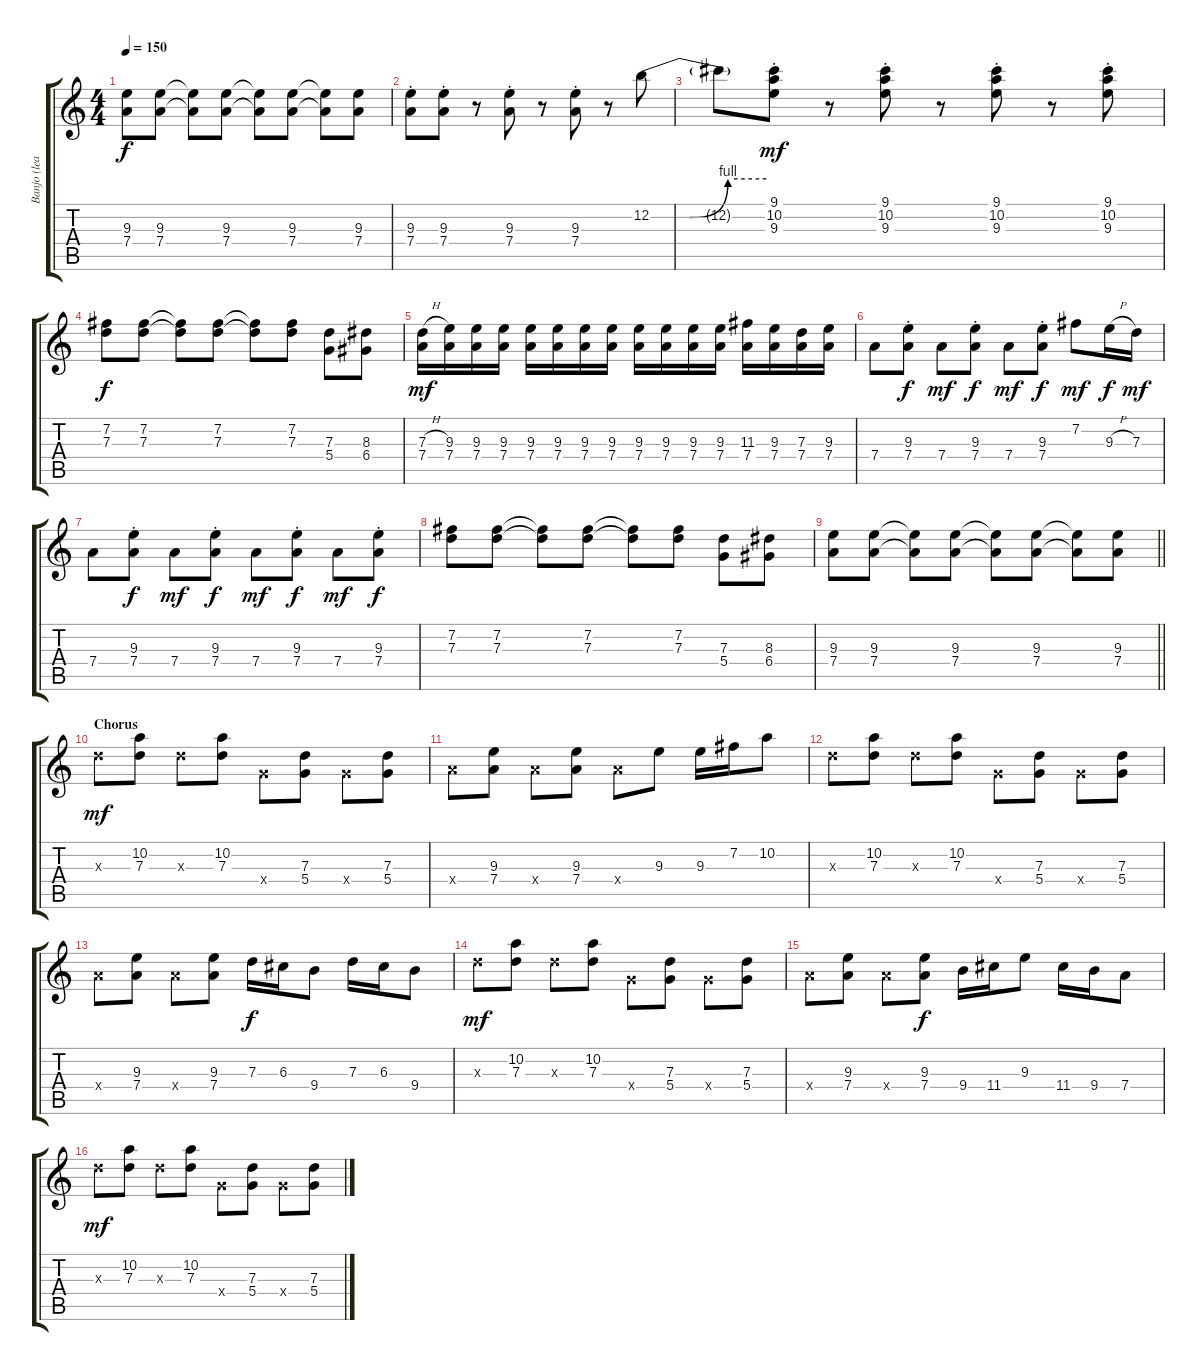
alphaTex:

\track ("Banjo (lead)" "Banjo (lea") {instrument banjo}
\staff {score tabs}
\tuning (E4 B3 G3 D3 A2 E2) {hide}
\displaytranspose 12
\ts (4 4)
\tempo 150
\clef g2
\ks c
(9.3 7.4).8{dy f} (9.3 7.4).8 (9.3{t} 7.4{t}).8 (9.3 7.4).8 (9.3{t} 7.4{t}).8 (9.3 7.4).8 (9.3{t} 7.4{t}).8 (9.3 7.4).8 |
(9.3{st} 7.4{st}).8 (9.3{st} 7.4{st}).8 r.8 (9.3{st} 7.4{st}).8 r.8 (9.3{st} 7.4{st}).8 r.8 12.2{be (custom 0 0 20 0 40 4 60 4)}.8 |
12.2{t}.8 (9.1 10.2{st} 9.3{st}).8{dy mf} r.8 (9.1 10.2{st} 9.3{st}).8 r.8 (9.1 10.2{st} 9.3{st}).8 r.8 (9.1 10.2{st} 9.3{st}).8 |
(7.2 7.3).8{dy f} (7.2 7.3).8 (7.2{t} 7.3{t}).8 (7.2 7.3).8 (7.2{t} 7.3{t}).8 (7.2 7.3).8 (7.3 5.4).8 (8.3 6.4).8 |
(7.3{h} 7.4).16{dy mf} (9.3 7.4).16 (9.3 7.4).16 (9.3 7.4).16 (9.3 7.4).16 (9.3 7.4).16 (9.3 7.4).16 (9.3 7.4).16 (9.3 7.4).16 (9.3 7.4).16 (9.3 7.4).16 (9.3 7.4).16 (11.3 7.4).16 (9.3 7.4).16 (7.3 7.4).16 (9.3 7.4).16 |
7.4.8 (9.3{st} 7.4{st}).8{dy f} 7.4.8{dy mf} (9.3{st} 7.4{st}).8{dy f} 7.4.8{dy mf} (9.3{st} 7.4{st}).8{dy f} 7.2.8{dy mf} 9.3{h}.16{dy f} 7.3.16{dy mf} |
7.4.8 (9.3{st} 7.4{st}).8{dy f} 7.4.8{dy mf} (9.3{st} 7.4{st}).8{dy f} 7.4.8{dy mf} (9.3{st} 7.4{st}).8{dy f} 7.4.8{dy mf} (9.3{st} 7.4{st}).8{dy f} |
(7.2 7.3).8 (7.2 7.3).8 (7.2{t} 7.3{t}).8 (7.2 7.3).8 (7.2{t} 7.3{t}).8 (7.2 7.3).8 (7.3 5.4).8 (8.3 6.4).8 |
\barLineRight lightlight
(9.3 7.4).8 (9.3 7.4).8 (9.3{t} 7.4{t}).8 (9.3 7.4).8 (9.3{t} 7.4{t}).8 (9.3 7.4).8 (9.3{t} 7.4{t}).8 (9.3 7.4).8 |
\section ("" "Chorus")
7.3{x}.8{dy mf} (10.2 7.3).8 7.3{x}.8 (10.2 7.3).8 5.4{x}.8 (7.3 5.4).8 5.4{x}.8 (7.3 5.4).8 |
7.4{x}.8 (9.3 7.4).8 7.4{x}.8 (9.3 7.4).8 7.4{x}.8 9.3.8 9.3.16 7.2.16 10.2.8 |
7.3{x}.8 (10.2 7.3).8 7.3{x}.8 (10.2 7.3).8 5.4{x}.8 (7.3 5.4).8 5.4{x}.8 (7.3 5.4).8 |
7.4{x}.8 (9.3 7.4).8 7.4{x}.8 (9.3 7.4).8 7.3.16{dy f} 6.3.16 9.4.8 7.3.16 6.3.16 9.4.8 |
7.3{x}.8{dy mf} (10.2 7.3).8 7.3{x}.8 (10.2 7.3).8 5.4{x}.8 (7.3 5.4).8 5.4{x}.8 (7.3 5.4).8 |
7.4{x}.8 (9.3 7.4).8 7.4{x}.8 (9.3 7.4).8{dy f} 9.4.16 11.4.16 9.3.8 11.4.16 9.4.16 7.4.8 |
7.3{x}.8{dy mf} (10.2 7.3).8 7.3{x}.8 (10.2 7.3).8 5.4{x}.8 (7.3 5.4).8 5.4{x}.8 (7.3 5.4).8
